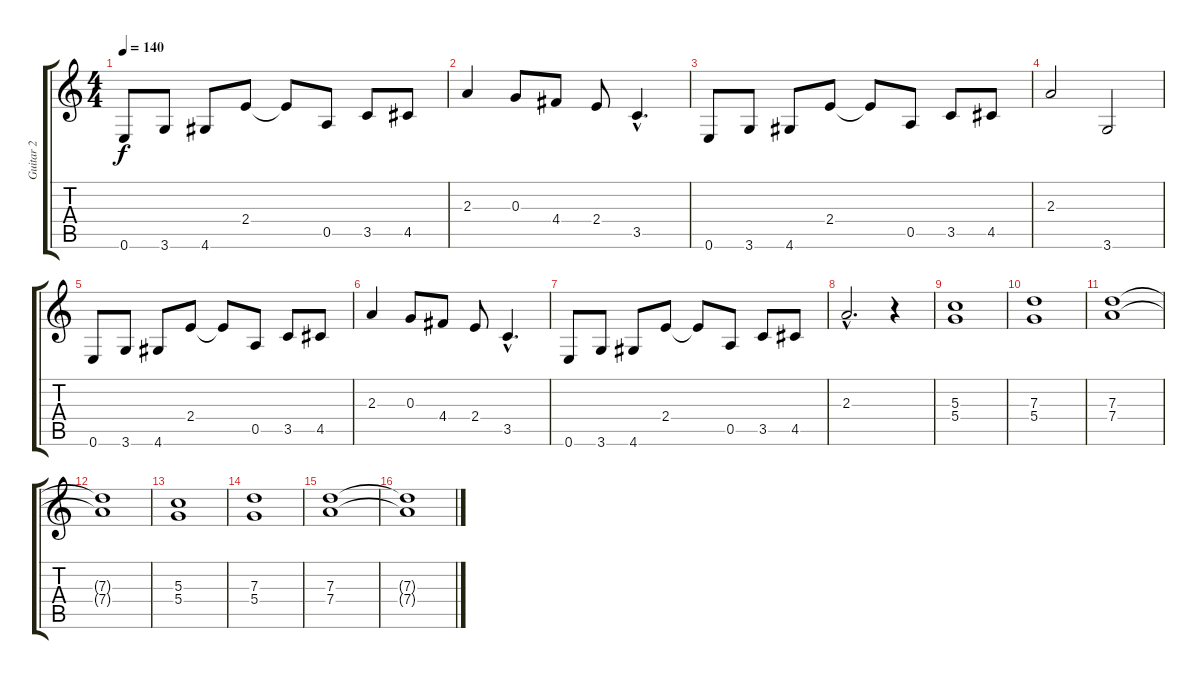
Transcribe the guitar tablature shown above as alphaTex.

\track ("Guitar 2" "Guitar 2") {instrument distortionguitar}
\staff {score tabs}
\tuning (E4 B3 G3 D3 A2 E2) {hide}
\ts (4 4)
\tempo 140
\clef g2
\ks c
0.6.8{dy f} 3.6.8 4.6.8 2.4.8 2.4{t}.8 0.5.8 3.5.8 4.5.8 |
2.3.4 0.3.8 4.4.8 2.4.8 3.5{hac}.4{d} |
0.6.8 3.6.8 4.6.8 2.4.8 2.4{t}.8 0.5.8 3.5.8 4.5.8 |
2.3.2 3.6.2 |
0.6.8 3.6.8 4.6.8 2.4.8 2.4{t}.8 0.5.8 3.5.8 4.5.8 |
2.3.4 0.3.8 4.4.8 2.4.8 3.5{hac}.4{d} |
0.6.8 3.6.8 4.6.8 2.4.8 2.4{t}.8 0.5.8 3.5.8 4.5.8 |
2.3{hac}.2{d} r.4 |
(5.3 5.4).1{volume 5} |
(7.3 5.4).1 |
(7.3 7.4).1 |
(7.3{t} 7.4{t}).1 |
(5.3 5.4).1 |
(7.3 5.4).1 |
(7.3 7.4).1 |
(7.3{t} 7.4{t}).1
